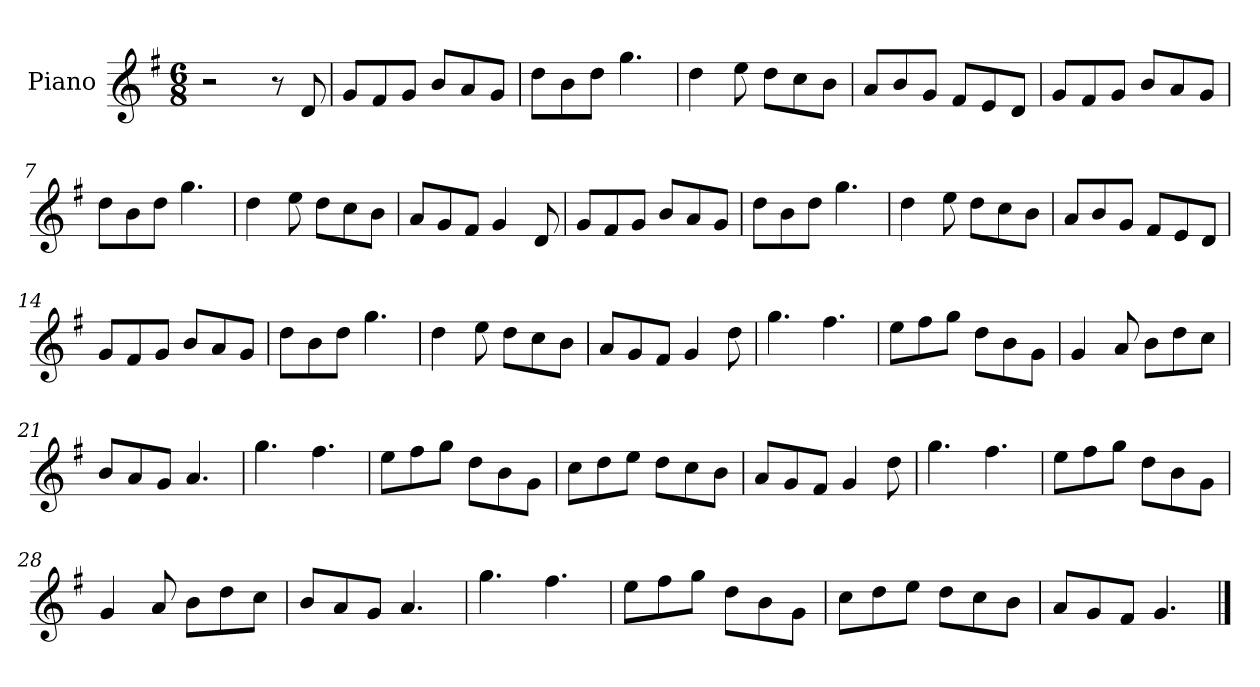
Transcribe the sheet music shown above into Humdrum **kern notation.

**kern
*part1
*staff1
*I"Piano
*I'Pno
*clefG2
*k[f#]
*M6/8
=1
2r
8r
8d/
=2
8g/L
8f#/
8g/J
8b/L
8a/
8g/J
=3
8dd\L
8b\
8dd\J
4.gg\
=4
4dd\
8ee\
8dd\L
8cc\
8b\J
=5
8a/L
8b/
8g/J
8f#/L
8e/
8d/J
=6
8g/L
8f#/
8g/J
8b/L
8a/
8g/J
=7
8dd\L
8b\
8dd\J
4.gg\
=8
4dd\
8ee\
8dd\L
8cc\
8b\J
=9
8a/L
8g/
8f#/J
4g/
8d/
=10
8g/L
8f#/
8g/J
8b/L
8a/
8g/J
=11
8dd\L
8b\
8dd\J
4.gg\
=12
4dd\
8ee\
8dd\L
8cc\
8b\J
=13
8a/L
8b/
8g/J
8f#/L
8e/
8d/J
=14
8g/L
8f#/
8g/J
8b/L
8a/
8g/J
=15
8dd\L
8b\
8dd\J
4.gg\
=16
4dd\
8ee\
8dd\L
8cc\
8b\J
=17
8a/L
8g/
8f#/J
4g/
8dd\
=18
4.gg\
4.ff#\
=19
8ee\L
8ff#\
8gg\J
8dd\L
8b\
8g\J
=20
4g/
8a/
8b\L
8dd\
8cc\J
=21
8b/L
8a/
8g/J
4.a/
=22
4.gg\
4.ff#\
=23
8ee\L
8ff#\
8gg\J
8dd\L
8b\
8g\J
=24
8cc\L
8dd\
8ee\J
8dd\L
8cc\
8b\J
=25
8a/L
8g/
8f#/J
4g/
8dd\
=26
4.gg\
4.ff#\
=27
8ee\L
8ff#\
8gg\J
8dd\L
8b\
8g\J
=28
4g/
8a/
8b\L
8dd\
8cc\J
=29
8b/L
8a/
8g/J
4.a/
=30
4.gg\
4.ff#\
=31
8ee\L
8ff#\
8gg\J
8dd\L
8b\
8g\J
=32
8cc\L
8dd\
8ee\J
8dd\L
8cc\
8b\J
=33
8a/L
8g/
8f#/J
4.g/
==
*-
